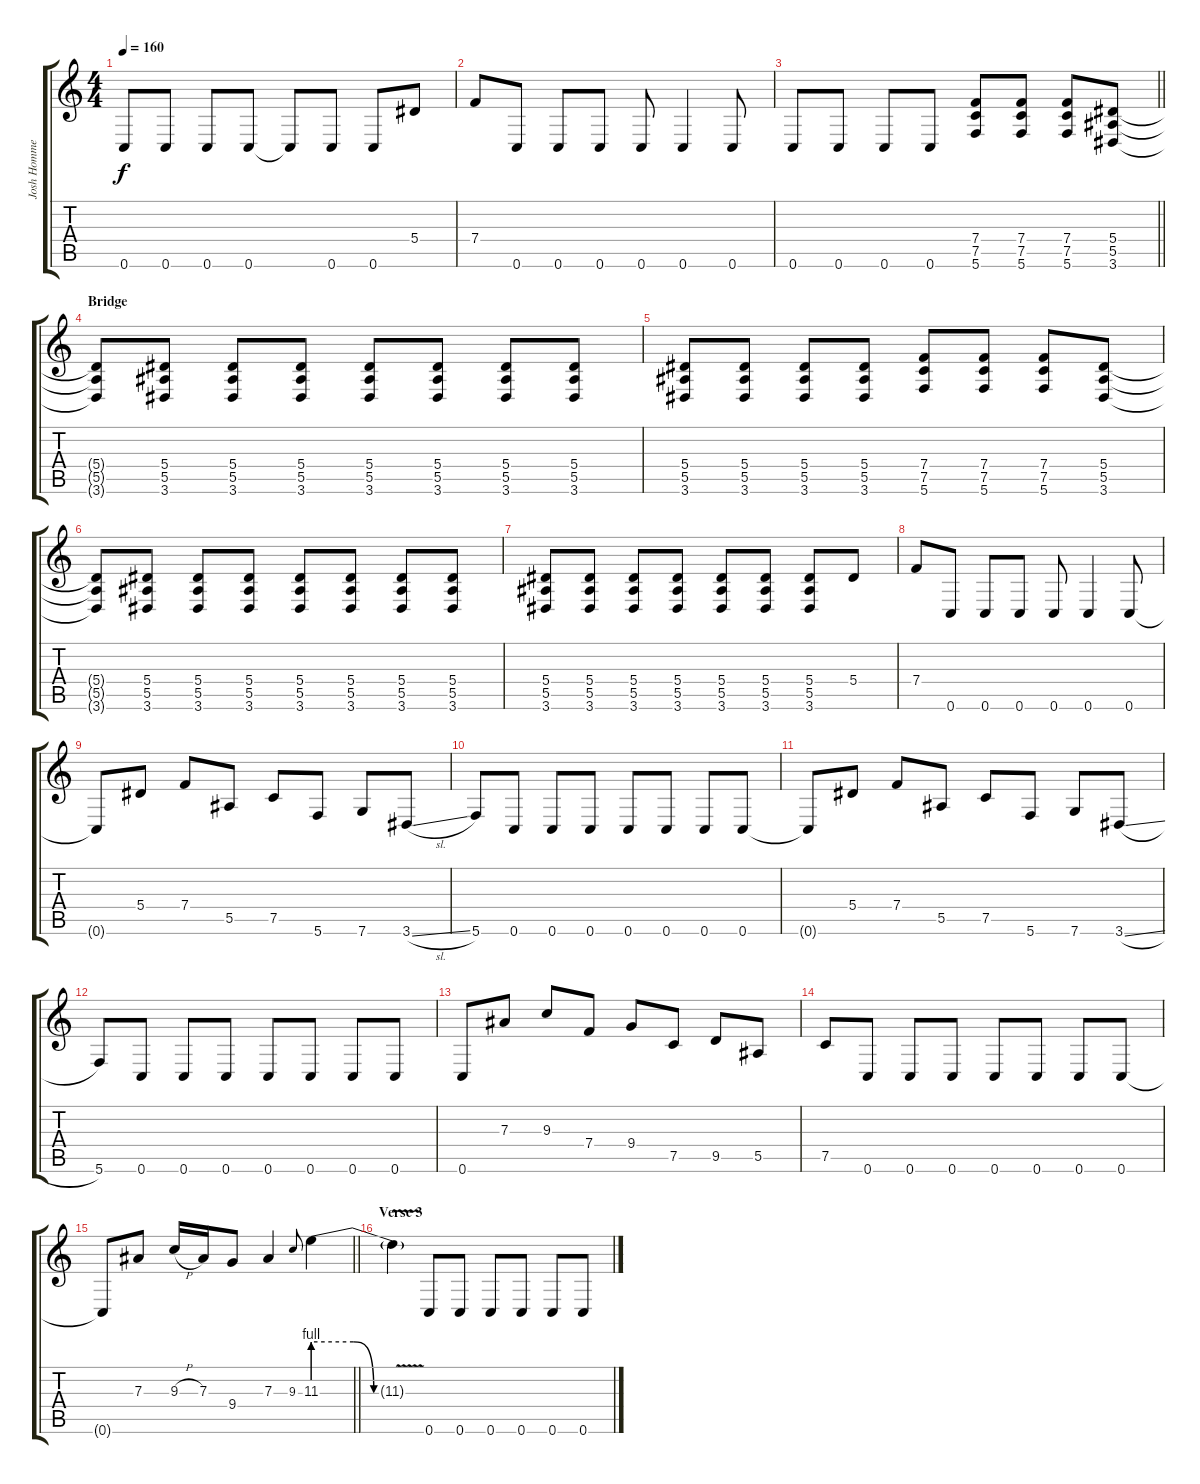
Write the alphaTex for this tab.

\track ("Josh Homme 2" "Josh Homme") {instrument distortionguitar}
\staff {score tabs}
\tuning (C4 G3 Eb3 Bb2 F2 C2) {hide}
\ts (4 4)
\tempo 160
\clef g2
\ks c
0.6.8{dy f} 0.6.8 0.6.8 0.6.8 0.6{t}.8 0.6.8 0.6.8 5.4.8 |
7.4.8 0.6.8 0.6.8 0.6.8 0.6.8 0.6.4 0.6.8 |
\barLineRight lightlight
0.6.8 0.6.8 0.6.8 0.6.8 (7.4 7.5 5.6).8 (7.4 7.5 5.6).8 (7.4 7.5 5.6).8 (5.4 5.5 3.6).8 |
\section ("" "Bridge")
(5.4{t} 5.5{t} 3.6{t}).8 (5.4 5.5 3.6).8 (5.4 5.5 3.6).8 (5.4 5.5 3.6).8 (5.4 5.5 3.6).8 (5.4 5.5 3.6).8 (5.4 5.5 3.6).8 (5.4 5.5 3.6).8 |
(5.4 5.5 3.6).8 (5.4 5.5 3.6).8 (5.4 5.5 3.6).8 (5.4 5.5 3.6).8 (7.4 7.5 5.6).8 (7.4 7.5 5.6).8 (7.4 7.5 5.6).8 (5.4 5.5 3.6).8 |
(5.4{t} 5.5{t} 3.6{t}).8 (5.4 5.5 3.6).8 (5.4 5.5 3.6).8 (5.4 5.5 3.6).8 (5.4 5.5 3.6).8 (5.4 5.5 3.6).8 (5.4 5.5 3.6).8 (5.4 5.5 3.6).8 |
(5.4 5.5 3.6).8 (5.4 5.5 3.6).8 (5.4 5.5 3.6).8 (5.4 5.5 3.6).8 (5.4 5.5 3.6).8 (5.4 5.5 3.6).8 (5.4 5.5 3.6).8 5.4.8 |
7.4.8 0.6.8 0.6.8 0.6.8 0.6.8 0.6.4 0.6.8 |
0.6{t}.8 5.4.8 7.4.8 5.5.8 7.5.8 5.6.8 7.6.8 3.6{sl}.8 |
5.6.8 0.6.8 0.6.8 0.6.8 0.6.8 0.6.8 0.6.8 0.6.8 |
0.6{t}.8 5.4.8 7.4.8 5.5.8 7.5.8 5.6.8 7.6.8 3.6{sl}.8 |
5.6.8 0.6.8 0.6.8 0.6.8 0.6.8 0.6.8 0.6.8 0.6.8 |
0.6.8 7.3.8 9.3.8 7.4.8 9.4.8 7.5.8 9.5.8 5.5.8 |
7.5.8 0.6.8 0.6.8 0.6.8 0.6.8 0.6.8 0.6.8 0.6.8 |
\barLineRight lightlight
0.6{t}.8 7.3.8 9.3{h}.16 7.3.16 9.4.8 7.3.4 9.3.8{gr onbeat} 11.3{be (custom 0 4 30 4 45 0 60 0)}.4 |
\section ("" "Verse 3")
11.3{v t}.4 0.6.8 0.6.8 0.6.8 0.6.8 0.6.8 0.6.8
